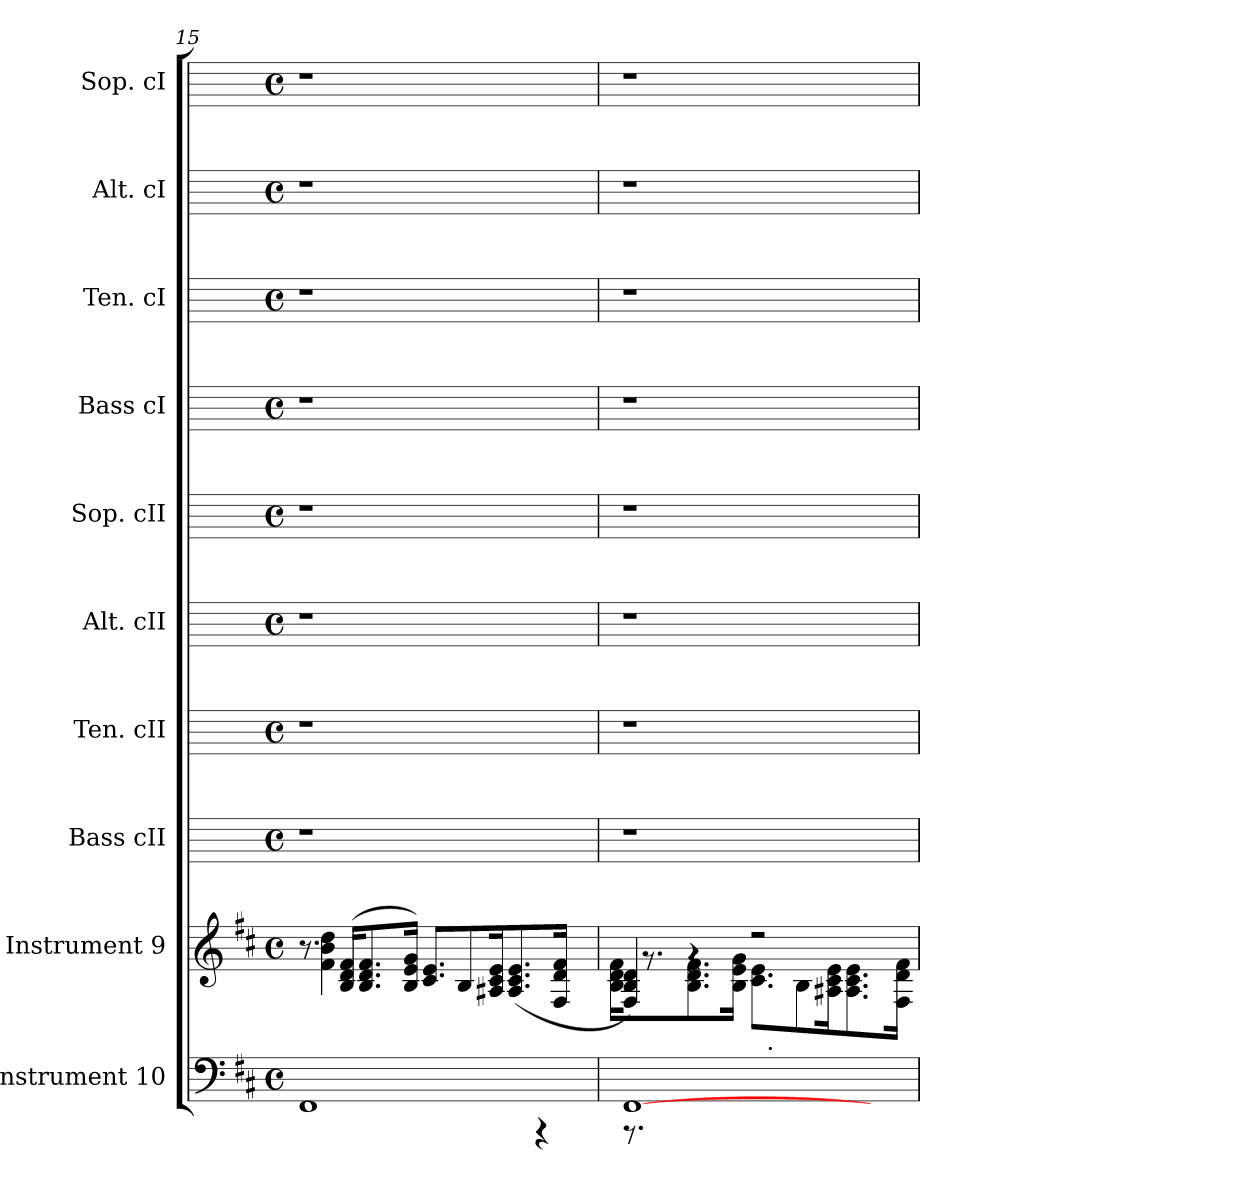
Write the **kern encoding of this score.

**kern	**kern	**kern	**kern	**kern	**kern	**kern	**kern	**kern	**kern
*part10	*part9	*part8	*part7	*part6	*part5	*part4	*part3	*part2	*part1
*staff10	*staff9	*staff8	*staff7	*staff6	*staff5	*staff4	*staff3	*staff2	*staff1
*I"Instrument 10	*I"Instrument 9	*I"Bass cII	*I"Ten. cII	*I"Alt. cII	*I"Sop. cII	*I"Bass cI	*I"Ten. cI	*I"Alt. cI	*I"Sop. cI
*	*	*I'Bass cII	*I'Ten. cII	*I'Alt. cII	*I'Sop. cII	*I'Bass cI	*I'Ten. cI	*I'Alt. cI	*I'Sop. cI
*clefF4	*clefG2	*	*	*	*	*	*	*	*
*k[f#c#]	*k[f#c#]	*k[]	*k[]	*k[]	*k[]	*k[]	*k[]	*k[]	*k[]
*D:	*D:	*C:	*C:	*C:	*C:	*C:	*C:	*C:	*C:
*M4/4	*M4/4	*M4/4	*M4/4	*M4/4	*M4/4	*M4/4	*M4/4	*M4/4	*M4/4
*met(c)	*met(c)	*met(c)	*met(c)	*met(c)	*met(c)	*met(c)	*met(c)	*met(c)	*met(c)
=15	=15	=15	=15	=15	=15	=15	=15	=15	=15
*	*^	*	*	*	*	*	*	*	*
1FF#	8.ra	4dd\ 4b\ 4f#\	1r	1r	1r	1r	1r	1r	1r	1r
.	(<16f#/ 16d/ 16B/L	.	.	.	.	.	.	.	.	.
.	8.f#/ 8.d/ 8.B/	8ryy	.	.	.	.	.	.	.	.
.	.	2..ryy	.	.	.	.	.	.	.	.
.	16g/ 16e/ 16B/J)	.	.	.	.	.	.	.	.	.
.	8.e/ 8.c#/L	.	.	.	.	.	.	.	.	.
.	8B/	.	.	.	.	.	.	.	.	.
.	16e/ 16c#/ 16A#X/	.	.	.	.	.	.	.	.	.
.	(>8.e/ 8.c#/ 8.A#/	.	.	.	.	.	.	.	.	.
4rAAA	.	.	4ryy	4ryy	4ryy	4ryy	4ryy	4ryy	4ryy	4ryy
.	16f#/ 16d/ 16F#/J	.	.	.	.	.	.	.	.	.
.	8ryy	.	.	.	.	.	.	.	.	.
=16	=16	=16	=16	=16	=16	=16	=16	=16	=16	=16
*^	*	*^	*	*	*	*	*	*	*	*
[<1FF#	8.rGGG	(4d/ 4B/ 4F#/)	16f#\ 16d\ 16B\L	2ryy	1r	1r	1r	1r	1r	1r	1r	1r
.	.	.	8.rf	.	.	.	.	.	.	.	.	.
.	8ryy	.	.	.	.	.	.	.	.	.	.	.
.	.	4rg	8.f#\ 8.d\ 8.B\	.	.	.	.	.	.	.	.	.
.	2ryy	.	.	.	.	.	.	.	.	.	.	.
.	.	.	16g\ 16e\ 16B\J	.	.	.	.	.	.	.	.	.
.	.	2r	8.e\ 8.c#\L	32.ryy	.	.	.	.	.	.	.	.
!	!	!	!	!LO:TX:b:t=.	!	!	!	!	!	!	!	!
.	.	.	.	2ryy	.	.	.	.	.	.	.	.
.	.	.	8B\	.	.	.	.	.	.	.	.	.
.	4ryy	.	16e\ 16c#\ 16A#X\	.	.	.	.	.	.	.	.	.
.	.	.	8.e\ 8.c#\ 8.A#\	.	.	.	.	.	.	.	.	.
8ryy	.	8ryy	.	.	8ryy	8ryy	8ryy	8ryy	8ryy	8ryy	8ryy	8ryy
.	.	.	.	16ryy	.	.	.	.	.	.	.	.
.	16ryy	.	16f#\ 16d\ 16F#\J	.	.	.	.	.	.	.	.	.
.	.	.	.	64ryy	.	.	.	.	.	.	.	.
*v	*v	*	*	*	*	*	*	*	*	*	*	*
*	*v	*v	*v	*	*	*	*	*	*	*	*
=	=	=	=	=	=	=	=	=	=
*-	*-	*-	*-	*-	*-	*-	*-	*-	*-
